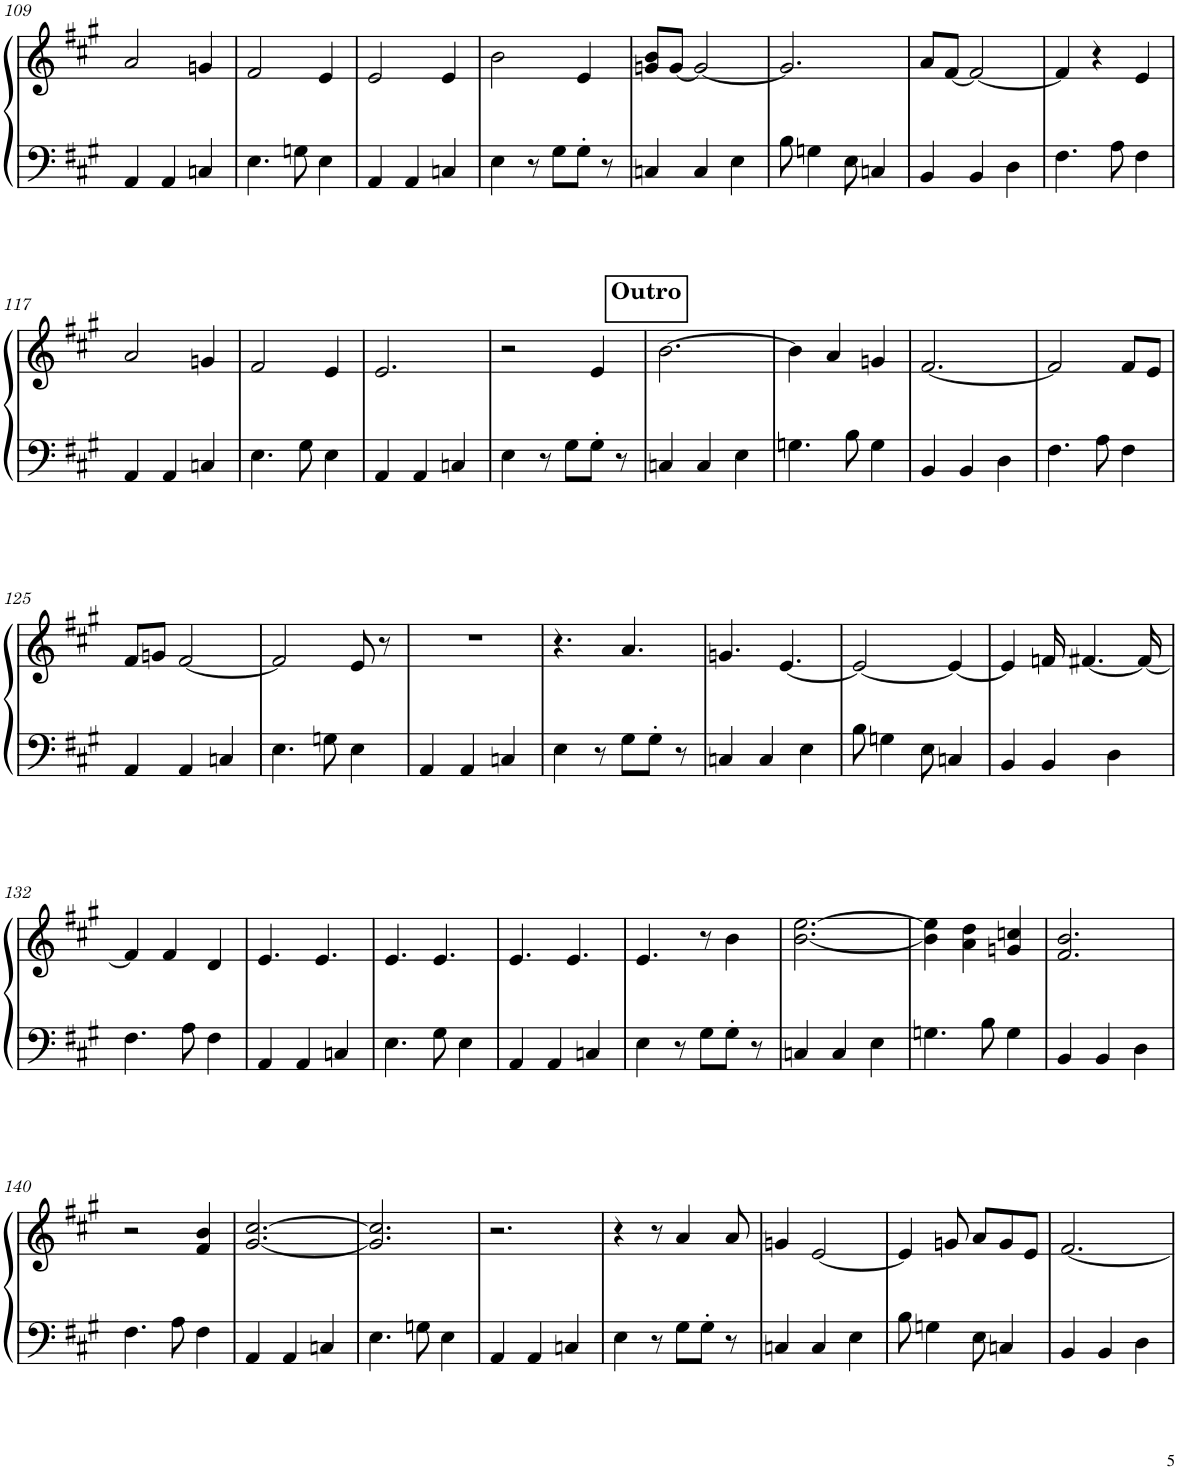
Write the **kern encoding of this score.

**kern	**kern
*part1	*part1
*staff2	*staff1
*I"Grand Piano	*
*I'Pno.	*
!!LO:PB:g=z
*clefF4	*clefG2
*k[f#c#g#]	*k[f#c#g#]
*M6/8	*M6/8
=109	=109
4AA/	2a/
4AA/	.
4Cn/	4gn/
=110	=110
4.E\	2f#/
8Gn\	.
4E\	4e/
=111	=111
4AA/	2e/
4AA/	.
4Cn/	4e/
=112	=112
4E\	2b\
8r	.
8G#\L	.
8G#'\J	4e/
8r	.
=113	=113
4Cn/	8gn/ 8b/L
.	[8g/J
4C/	2g/_
4E\	.
=114	=114
8B\	2.g/]
4Gn\	.
8E\	.
4Cn/	.
=115	=115
4BB/	8a/L
.	[8f#/J
4BB/	2f#/_
4D\	.
=116	=116
4.F#\	4f#/]
.	4r
8A\	.
4F#\	4e/
!!LO:LB:g=z
=117	=117
4AA/	2a/
4AA/	.
4Cn/	4gn/
=118	=118
4.E\	2f#/
8G#\	.
4E\	4e/
=119	=119
4AA/	2.e/
4AA/	.
4Cn/	.
=120	=120
4E\	2r
8r	.
8G#\L	.
8G#'\J	4e/
8r	.
!!LO:REH:place=s1:a:t=
!!LO:REH:place=s1:a:B:cj:fs=11:t=Outro
=121	=121
4Cn/	[2.b\
4C/	.
4E\	.
=122	=122
4.Gn\	4b\]
.	4a/
8B\	.
4G\	4gn/
=123	=123
4BB/	[2.f#/
4BB/	.
4D\	.
=124	=124
4.F#\	2f#/]
8A\	.
4F#\	8f#/L
.	8e/J
!!LO:LB:g=z
=125	=125
4AA/	8f#/L
.	8gn/J
4AA/	[2f#/
4Cn/	.
=126	=126
4.E\	2f#/]
8Gn\	.
4E\	8e/
.	8r
=127	=127
4AA/	2.r
4AA/	.
4Cn/	.
=128	=128
4E\	4.r
8r	.
8G#\L	4.a/
8G#'\J	.
8r	.
=129	=129
4Cn/	4.gn/
4C/	.
.	[4.e/
4E\	.
=130	=130
8B\	2e/_
4Gn\	.
8E\	.
4Cn/	4e/_
=131	=131
4BB/	4e/]
4BB/	16fn/
.	[4.f#X/
4D\	.
.	16f#/_
!!LO:LB:g=z
=132	=132
4.F#\	4f#/]
.	4f#/
8A\	.
4F#\	4d/
=133	=133
4AA/	4.e/
4AA/	.
.	4.e/
4Cn/	.
=134	=134
4.E\	4.e/
8G#\	4.e/
4E\	.
=135	=135
4AA/	4.e/
4AA/	.
.	4.e/
4Cn/	.
=136	=136
4E\	4.e/
8r	.
8G#\L	8r
8G#'\J	4b\
8r	.
=137	=137
4Cn/	[2.b\ [2.ee\
4C/	.
4E\	.
=138	=138
4.Gn\	4b\] 4ee\]
.	4a\ 4dd\
8B\	.
4G\	4gn/ 4ccn/
=139	=139
4BB/	2.f#/ 2.b/
4BB/	.
4D\	.
!!LO:LB:g=z
=140	=140
4.F#\	2r
8A\	.
4F#\	4f#/ 4b/
=141	=141
4AA/	[2.g#/ [2.cc#/
4AA/	.
4Cn/	.
=142	=142
4.E\	2.g#/] 2.cc#/]
8Gn\	.
4E\	.
=143	=143
4AA/	2.r
4AA/	.
4Cn/	.
=144	=144
4E\	4r
8r	8r
8G#\L	4a/
8G#'\J	.
8r	8a/
=145	=145
4Cn/	4gn/
4C/	[2e/
4E\	.
=146	=146
8B\	4e/]
4Gn\	.
.	8gn/
8E\	8a/L
4Cn/	8g/
.	8e/J
=147	=147
4BB/	[2.f#/
4BB/	.
4D\	.
=	=
*-	*-
